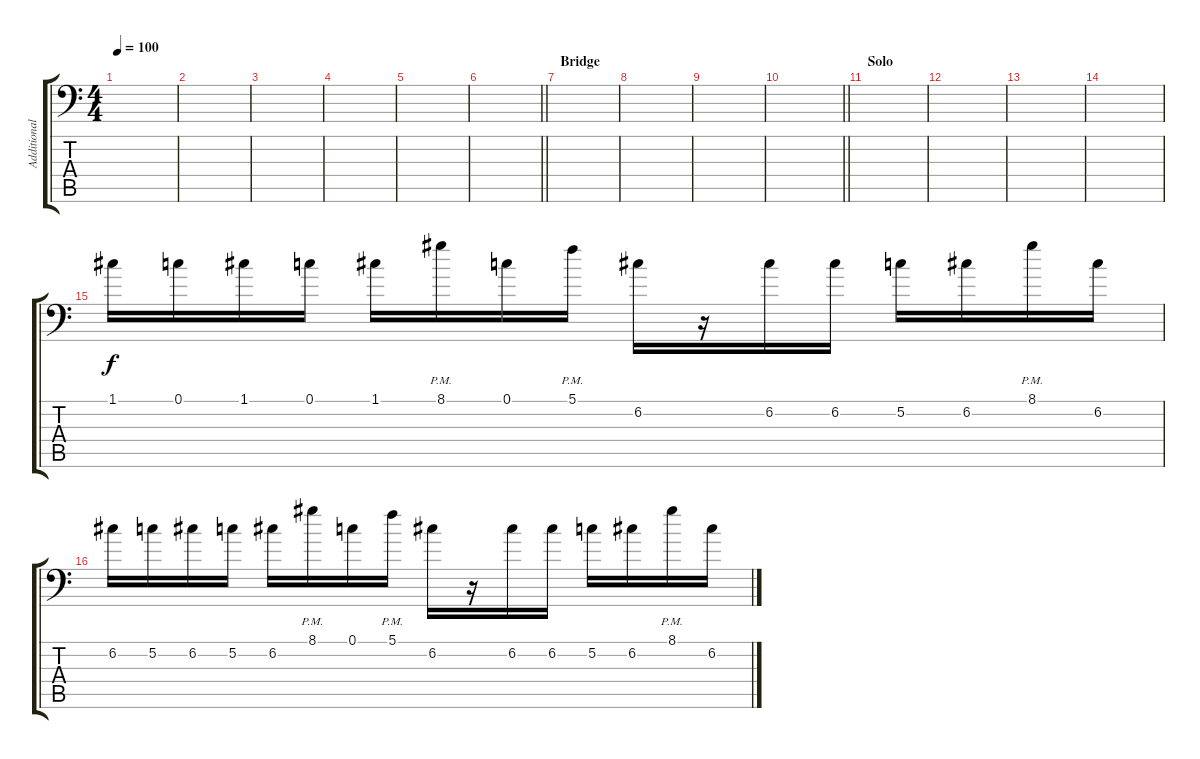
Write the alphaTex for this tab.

\track ("Additional Guitar" "Additional") {instrument overdrivenguitar}
\staff {score tabs}
\tuning (C4 G3 Eb3 Bb2 F2 Bb1) {hide}
\ts (4 4)
\tempo 100
\clef f4
\ks c
|
|
|
|
|
\barLineRight lightlight
|
\section ("" "Bridge")
|
|
|
\barLineRight lightlight
|
\section ("" "Solo")
|
|
|
|
1.1.16 0.1.16 1.1.16 0.1.16 1.1.16 8.1{pm}.16 0.1.16 5.1{pm}.16 6.2.16 r.16 6.2.16 6.2.16 5.2.16 6.2.16 8.1{pm}.16 6.2.16 |
6.2.16 5.2.16 6.2.16 5.2.16 6.2.16 8.1{pm}.16 0.1.16 5.1{pm}.16 6.2.16 r.16 6.2.16 6.2.16 5.2.16 6.2.16 8.1{pm}.16 6.2.16
